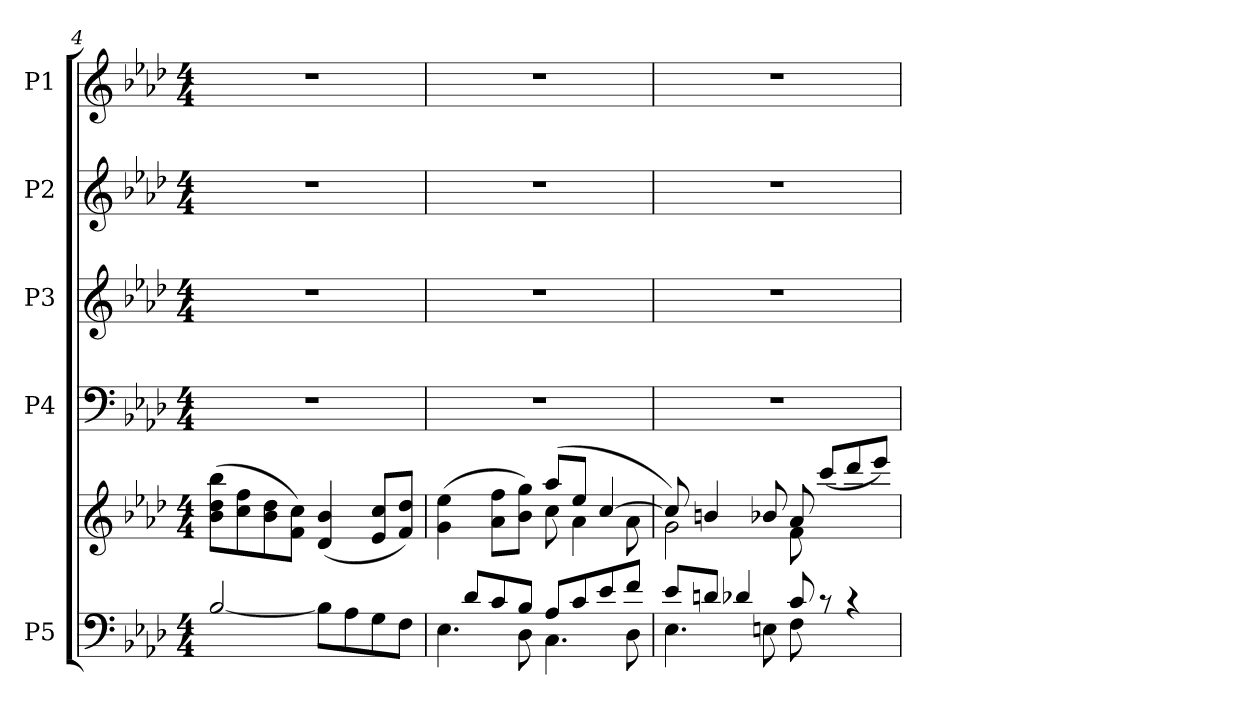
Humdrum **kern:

**kern	**kern	**kern	**kern	**kern	**kern
*part5	*part5	*part4	*part3	*part2	*part1
*staff6	*staff5	*staff4	*staff3	*staff2	*staff1
*I"P5	*	*I"P4	*I"P3	*I"P2	*I"P1
*clefF4	*clefG2	*clefF4	*clefG2	*clefG2	*clefG2
*	*	*	*ITrd7c12	*	*
*k[b-e-a-d-]	*k[b-e-a-d-]	*k[b-e-a-d-]	*k[b-e-a-d-]	*k[b-e-a-d-]	*k[b-e-a-d-]
*A-:	*A-:	*A-:	*A-:	*A-:	*A-:
*M4/4	*M4/4	*M4/4	*M4/4	*M4/4	*M4/4
=4	=4	=4	=4	=4	=4
[2B-/	(>8b-\ 8dd-\ 8bb-\L	1r	1r	1r	1r
.	8cc\ 8ff\	.	.	.	.
.	8b-\ 8dd-\	.	.	.	.
.	8f\ 8cc\J)	.	.	.	.
8B-\L]	(<4d-/ 4b-/	.	.	.	.
8A-\	.	.	.	.	.
8G\	8e-/ 8cc/L	.	.	.	.
8F\J	8f/ 8dd-/J)	.	.	.	.
=5	=5	=5	=5	=5	=5
*^	*^	*	*	*	*
8ryy	4.E-\	2ryy	(>4g\ 4ee-\	1r	1r	1r	1r
8d-/L	.	.	.	.	.	.	.
8c/	.	.	8a-\ 8ff\L	.	.	.	.
8B-/J	8D-\	.	8b-\ 8gg\J)	.	.	.	.
8A-/L	4.C\	(>8aa-/L	8cc\	.	.	.	.
8c/	.	8ee-/J	4a-\	.	.	.	.
8e-/	.	[4cc/	.	.	.	.	.
8f/J	8D-\	.	8a-\	.	.	.	.
!!LO:LB:g=z
=6	=6	=6	=6	=6	=6	=6	=6
8e-/L	4.E-\	8cc/])	2g\	1r	1r	1r	1r
8dn/J	.	4bn/	.	.	.	.	.
4d-X/	.	.	.	.	.	.	.
.	8En\	8b-X/	.	.	.	.	.
8c/	8F\	8a-/	8f\	.	.	.	.
8rc	4.ryy	(>8ccc/L	4.ryy	.	.	.	.
4rc	.	8ddd-/	.	.	.	.	.
.	.	8eee-/J)	.	.	.	.	.
*v	*v	*	*	*	*	*	*
*	*v	*v	*	*	*	*
=	=	=	=	=	=
*-	*-	*-	*-	*-	*-
